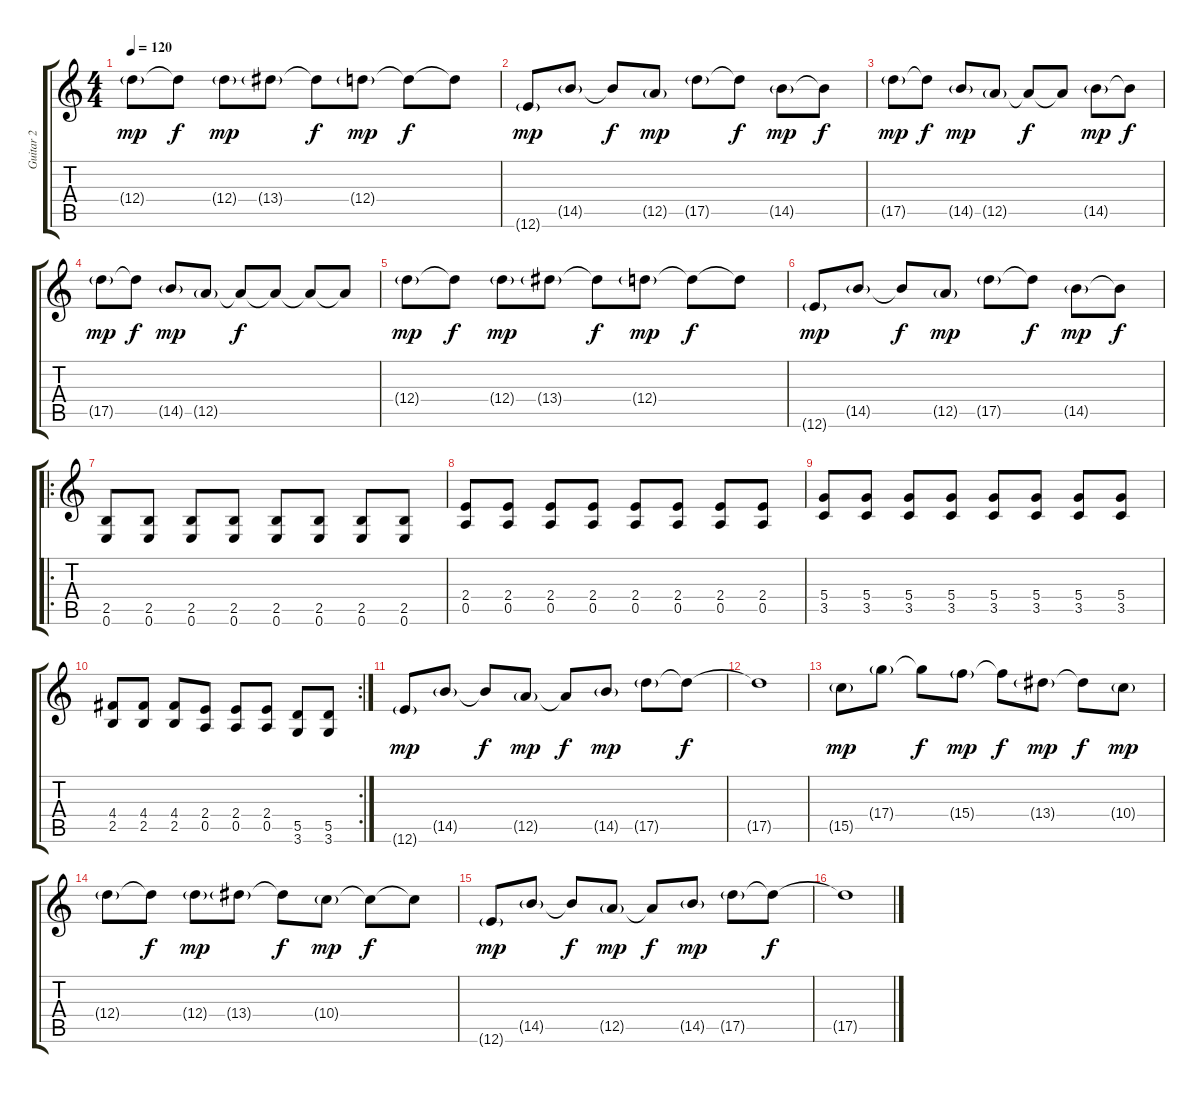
\track ("Guitar 2" "Guitar 2") {instrument electricguitarjazz}
\staff {score tabs}
\tuning (E4 B3 G3 D3 A2 E2) {hide}
\ts (4 4)
\tempo 120
\clef g2
\ks c
12.4{g}.8{dy mp} 12.4{t}.8{dy f} 12.4{g}.8{dy mp} 13.4{g}.8 13.4{t}.8{dy f} 12.4{g}.8{dy mp} 12.4{t}.8{dy f} 12.4{t}.8 |
12.6{g}.8{dy mp volume 13 instrument electricguitarjazz} 14.5{g}.8 14.5{t}.8{dy f} 12.5{g}.8{dy mp} 17.5{g}.8 17.5{t}.8{dy f} 14.5{g}.8{dy mp} 14.5{t}.8{dy f} |
17.5{g}.8{dy mp} 17.5{t}.8{dy f} 14.5{g}.8{dy mp} 12.5{g}.8 12.5{t}.8{dy f} 12.5{t}.8 14.5{g}.8{dy mp} 14.5{t}.8{dy f} |
17.5{g}.8{dy mp} 17.5{t}.8{dy f} 14.5{g}.8{dy mp} 12.5{g}.8 12.5{t}.8{dy f} 12.5{t}.8 12.5{t}.8 12.5{t}.8 |
12.4{g}.8{dy mp} 12.4{t}.8{dy f} 12.4{g}.8{dy mp} 13.4{g}.8 13.4{t}.8{dy f} 12.4{g}.8{dy mp} 12.4{t}.8{dy f} 12.4{t}.8 |
12.6{g}.8{dy mp volume 13 instrument electricguitarjazz} 14.5{g}.8 14.5{t}.8{dy f} 12.5{g}.8{dy mp} 17.5{g}.8 17.5{t}.8{dy f} 14.5{g}.8{dy mp} 14.5{t}.8{dy f} |
\ro
(2.5 0.6).8{volume 12 balance 0 instrument distortionguitar} (2.5 0.6).8 (2.5 0.6).8 (2.5 0.6).8 (2.5 0.6).8 (2.5 0.6).8 (2.5 0.6).8 (2.5 0.6).8 |
(2.4 0.5).8 (2.4 0.5).8 (2.4 0.5).8 (2.4 0.5).8 (2.4 0.5).8 (2.4 0.5).8 (2.4 0.5).8 (2.4 0.5).8 |
(5.4 3.5).8 (5.4 3.5).8 (5.4 3.5).8 (5.4 3.5).8 (5.4 3.5).8 (5.4 3.5).8 (5.4 3.5).8 (5.4 3.5).8 |
\rc 2
(4.4 2.5).8 (4.4 2.5).8 (4.4 2.5).8 (2.4 0.5).8 (2.4 0.5).8 (2.4 0.5).8 (5.5 3.6).8 (5.5 3.6).8 |
12.6{g}.8{dy mp volume 13 instrument electricguitarjazz} 14.5{g}.8 14.5{t}.8{dy f} 12.5{g}.8{dy mp} 12.5{t}.8{dy f} 14.5{g}.8{dy mp} 17.5{g}.8 17.5{t}.8{dy f} |
17.5{t}.1 |
15.5{g}.8{dy mp} 17.4{g}.8 17.4{t}.8{dy f} 15.4{g}.8{dy mp} 15.4{t}.8{dy f} 13.4{g}.8{dy mp} 13.4{t}.8{dy f} 10.4{g}.8{dy mp} |
12.4{g}.8 12.4{t}.8{dy f} 12.4{g}.8{dy mp} 13.4{g}.8 13.4{t}.8{dy f} 10.4{g}.8{dy mp} 10.4{t}.8{dy f} 10.4{t}.8 |
12.6{g}.8{dy mp volume 13 instrument electricguitarjazz} 14.5{g}.8 14.5{t}.8{dy f} 12.5{g}.8{dy mp} 12.5{t}.8{dy f} 14.5{g}.8{dy mp} 17.5{g}.8 17.5{t}.8{dy f} |
17.5{t}.1
